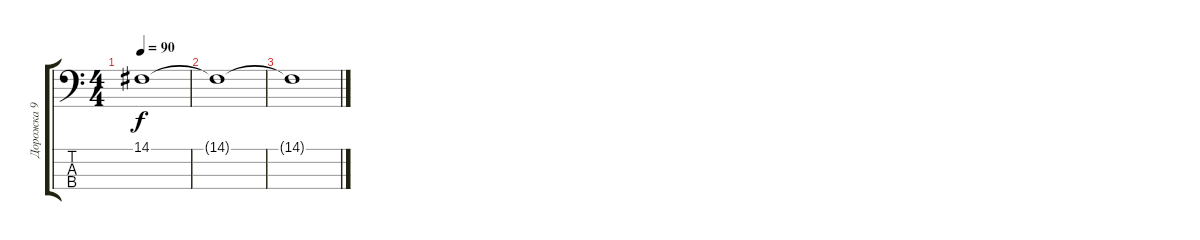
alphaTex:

\track ("Дорожка 9" "Дорожка 9") {instrument lead1square}
\staff {score tabs}
\tuning (E2 B1 Gb1 B0) {hide}
\ts (4 4)
\tempo 90
\clef f4
\ks c
14.1.1{dy f instrument lead1square} |
14.1{t}.1 |
14.1{t}.1
